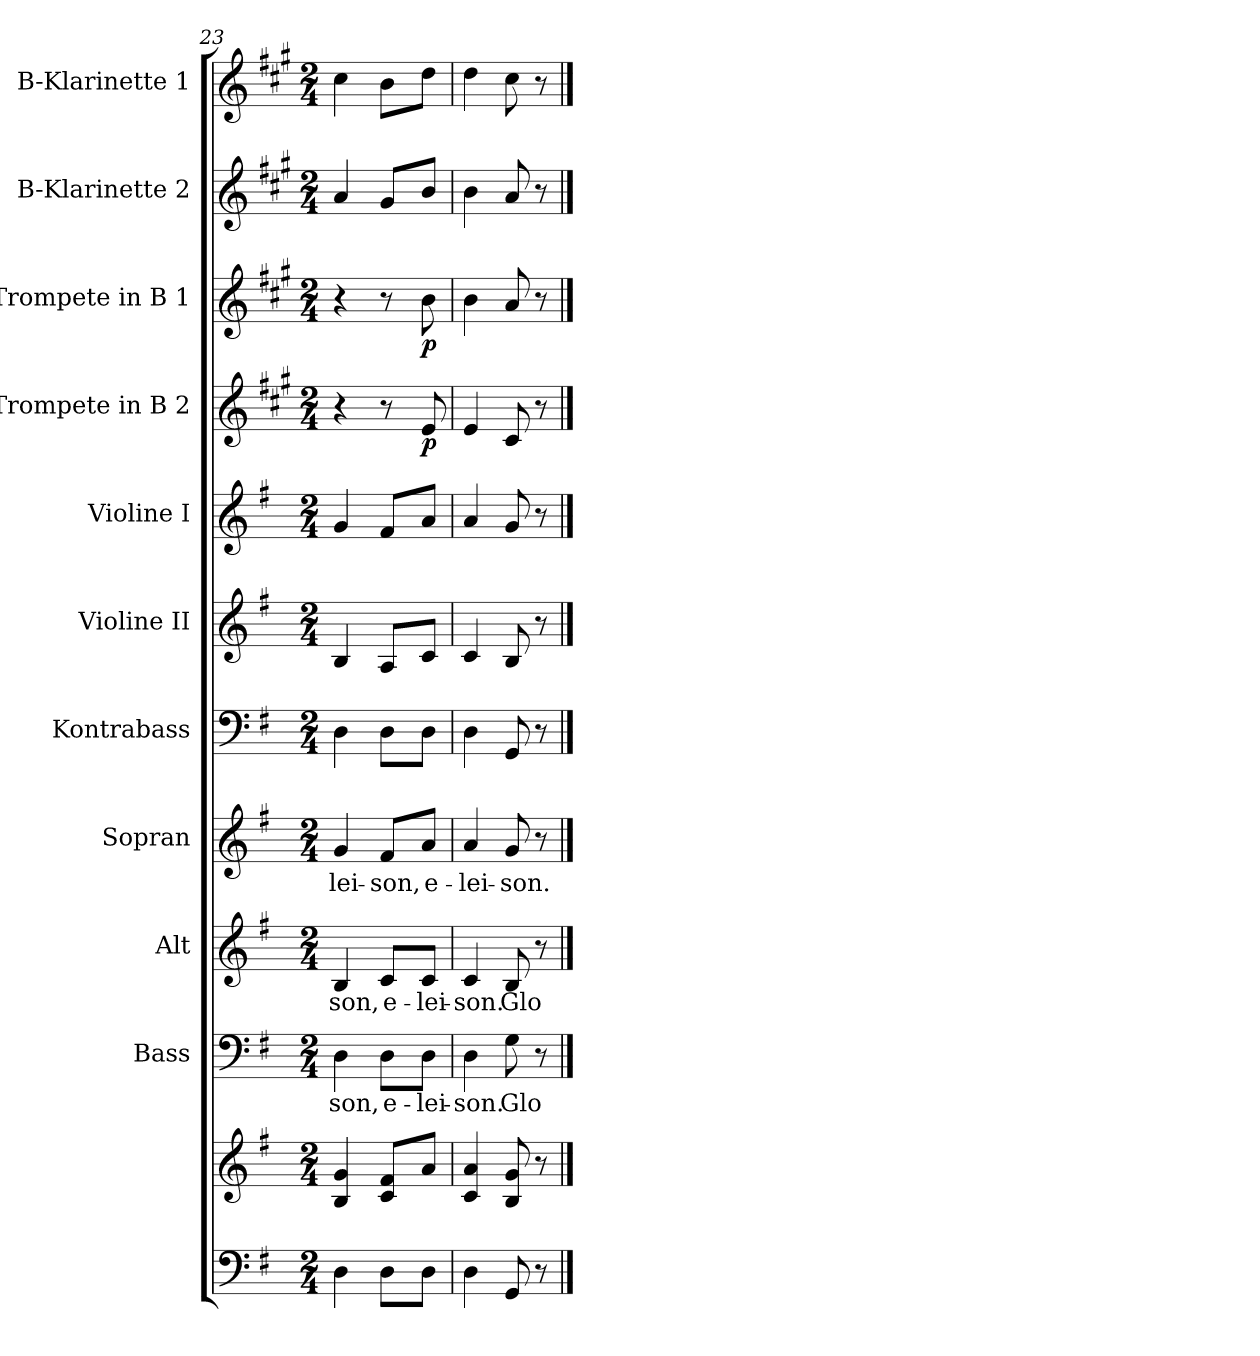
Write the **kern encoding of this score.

**kern	**kern	**kern	**text	**kern	**text	**kern	**text	**kern	**kern	**kern	**kern	**dynam	**kern	**dynam	**kern	**kern
*part11	*part11	*part10	*part10	*part9	*part9	*part8	*part8	*part7	*part6	*part5	*part4	*part4	*part3	*part3	*part2	*part1
*staff12	*staff11	*staff10	*staff10	*staff9	*staff9	*staff8	*staff8	*staff7	*staff6	*staff5	*staff4	*staff4	*staff3	*staff3	*staff2	*staff1
*	*	*I"Bass	*	*I"Alt	*	*I"Sopran	*	*I"Kontrabass	*I"Violine II	*I"Violine I	*I"Trompete in B 2	*	*I"Trompete in B 1	*	*I"B-Klarinette 2	*I"B-Klarinette 1
*	*	*I'B.	*	*I'A.	*	*I'S.	*	*I'Kb.	*I'Vl. II	*I'Vl. I	*I'Tr. 2	*	*I'Tr. 1	*	*I'B Kl. 2	*I'B Kl. 1
*clefF4	*clefG2	*clefF4	*	*clefG2	*	*clefG2	*	*clefF4	*clefG2	*clefG2	*clefG2	*	*clefG2	*	*clefG2	*clefG2
*	*	*	*	*	*	*	*	*ITrd7c12	*	*	*ITrd1c2	*	*ITrd1c2	*	*ITrd1c2	*ITrd1c2
*k[f#]	*k[f#]	*k[f#]	*	*k[f#]	*	*k[f#]	*	*k[f#]	*k[f#]	*k[f#]	*k[f#]	*	*k[f#]	*	*k[f#]	*k[f#]
*G:	*G:	*G:	*	*G:	*	*G:	*	*G:	*G:	*G:	*G:	*	*G:	*	*G:	*G:
*M2/4	*M2/4	*M2/4	*	*M2/4	*	*M2/4	*	*M2/4	*M2/4	*M2/4	*M2/4	*	*M2/4	*	*M2/4	*M2/4
=23	=23	=23	=23	=23	=23	=23	=23	=23	=23	=23	=23	=23	=23	=23	=23	=23
!	!	!	!LO:LY:b	!	!LO:LY:b	!	!LO:LY:b	!	!	!	!	!	!	!	!	!
4D\	4B/ 4g/	4D\	-son,	4B/	-son,	4g/	-lei-	4DD\	4B/	4g/	4r	.	4r	.	4g/	4b\
!	!	!	!LO:LY:b	!	!LO:LY:b	!	!LO:LY:b	!	!	!	!	!	!	!	!	!
8D\L	8c/ 8f#/L	8D\L	e-	8c/L	e-	8f#/L	-son,	8DD\L	8A/L	8f#/L	8r	.	8r	.	8f#/L	8a\L
!	!	!	!LO:LY:b	!	!LO:LY:b	!	!LO:LY:b	!	!	!	!	!LO:DY:b	!	!LO:DY:b	!	!
8D\J	8a/J	8D\J	-lei-	8c/J	-lei-	8a/J	e-	8DD\J	8c/J	8a/J	8d/	p	8a\	p	8a/J	8cc\J
=24	=24	=24	=24	=24	=24	=24	=24	=24	=24	=24	=24	=24	=24	=24	=24	=24
!	!	!	!LO:LY:b	!	!LO:LY:b	!	!LO:LY:b	!	!	!	!	!	!	!	!	!
4D\	4c/ 4a/	4D\	-son.	4c/	-son.	4a/	-lei-	4DD\	4c/	4a/	4d/	.	4a\	.	4a\	4cc\
!	!	!	!LO:LY:b	!	!LO:LY:b	!	!LO:LY:b	!	!	!	!	!	!	!	!	!
8GG/	8B/ 8g/	8G\	Glo-	8B/	Glo-	8g/	-son.	8GGG/	8B/	8g/	8B/	.	8g/	.	8g/	8b\
8r	8r	8r	.	8r	.	8r	.	8r	8r	8r	8r	.	8r	.	8r	8r
==	==	==	==	==	==	==	==	==	==	==	==	==	==	==	==	==
*-	*-	*-	*-	*-	*-	*-	*-	*-	*-	*-	*-	*-	*-	*-	*-	*-
